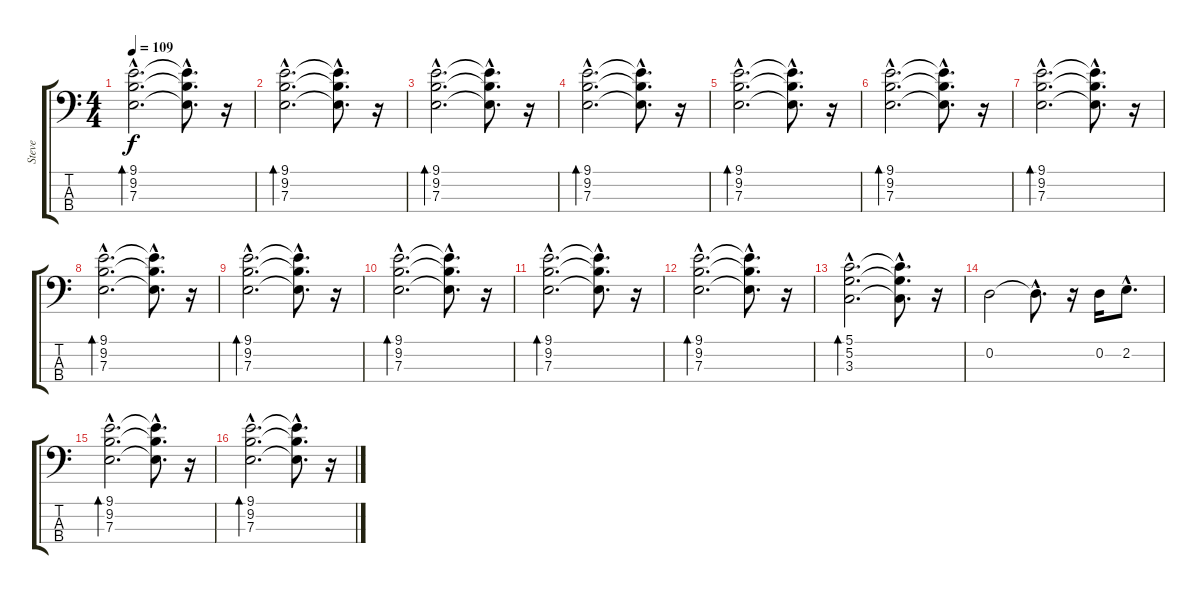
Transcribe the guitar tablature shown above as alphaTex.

\track ("Steve" "Steve") {instrument electricbassfinger}
\staff {score tabs}
\tuning (G2 D2 A1 E1) {hide}
\ts (4 4)
\tempo 109
\tempo 70
\tempo 109
\clef f4
\ks c
(9.1{hac} 9.2{hac} 7.3{hac}).2{d bd 60 dy f instrument electricbassfinger} (9.1{hac t} 9.2{hac t} 7.3{hac t}).8{d} r.16 |
(9.1{hac} 9.2{hac} 7.3{hac}).2{d bd 60} (9.1{hac t} 9.2{hac t} 7.3{hac t}).8{d} r.16 |
(9.1{hac} 9.2{hac} 7.3{hac}).2{d bd 60} (9.1{hac t} 9.2{hac t} 7.3{hac t}).8{d} r.16 |
(9.1{hac} 9.2{hac} 7.3{hac}).2{d bd 60} (9.1{hac t} 9.2{hac t} 7.3{hac t}).8{d} r.16 |
(9.1{hac} 9.2{hac} 7.3{hac}).2{d bd 60} (9.1{hac t} 9.2{hac t} 7.3{hac t}).8{d} r.16 |
(9.1{hac} 9.2{hac} 7.3{hac}).2{d bd 60} (9.1{hac t} 9.2{hac t} 7.3{hac t}).8{d} r.16 |
(9.1{hac} 9.2{hac} 7.3{hac}).2{d bd 60} (9.1{hac t} 9.2{hac t} 7.3{hac t}).8{d} r.16 |
(9.1{hac} 9.2{hac} 7.3{hac}).2{d bd 60} (9.1{hac t} 9.2{hac t} 7.3{hac t}).8{d} r.16 |
(9.1{hac} 9.2{hac} 7.3{hac}).2{d bd 60} (9.1{hac t} 9.2{hac t} 7.3{hac t}).8{d} r.16 |
(9.1{hac} 9.2{hac} 7.3{hac}).2{d bd 60} (9.1{hac t} 9.2{hac t} 7.3{hac t}).8{d} r.16 |
(9.1{hac} 9.2{hac} 7.3{hac}).2{d bd 60} (9.1{hac t} 9.2{hac t} 7.3{hac t}).8{d} r.16 |
(9.1{hac} 9.2{hac} 7.3{hac}).2{d bd 60} (9.1{hac t} 9.2{hac t} 7.3{hac t}).8{d} r.16 |
(5.1{hac} 5.2{hac} 3.3{hac}).2{d bd 60} (5.1{hac t} 5.2{hac t} 3.3{hac t}).8{d} r.16 |
0.2.2 0.2{hac t}.8{d} r.16 0.2.16 2.2{hac}.8{d} |
(9.1{hac} 9.2{hac} 7.3{hac}).2{d bd 60} (9.1{hac t} 9.2{hac t} 7.3{hac t}).8{d} r.16 |
(9.1{hac} 9.2{hac} 7.3{hac}).2{d bd 60} (9.1{hac t} 9.2{hac t} 7.3{hac t}).8{d} r.16
